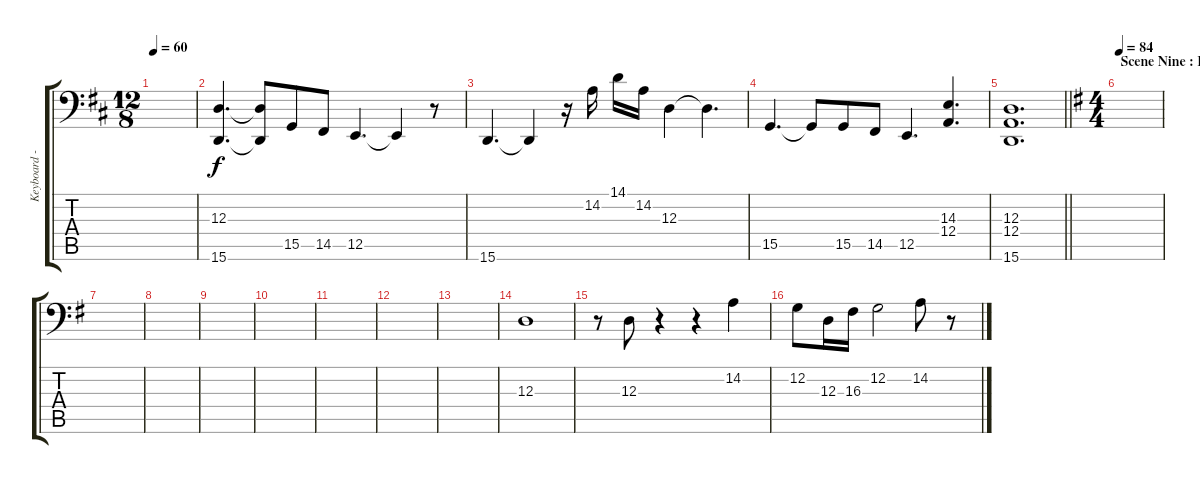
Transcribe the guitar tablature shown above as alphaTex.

\track ("Keyboard - Jordan Rudess" "Keyboard -") {instrument acousticgrandpiano}
\staff {score tabs}
\tuning (C3 G2 D2 A1 E1 B0) {hide}
\ts (12 8)
\tempo 60
\clef f4
\ks d
|
(12.3 15.6).4{d} (12.3{t} 15.6{t}).8 15.5.8 14.5.8 12.5.4{d} 12.5{t}.4 r.8 |
15.6.4{d} 15.6{t}.4 r.16 14.2.16 14.1.16 14.2.16 12.3.4 12.3{t}.4{d} |
15.5.4{d} 15.5{t}.8 15.5.8 14.5.8 12.5.4{d} (14.3 12.4).4{d} |
\barLineRight lightlight
(12.3 12.4 15.6).1{d} |
\ts (4 4)
\section ("" "Scene Nine : Finally Free")
\tempo 84
\ks g
|
|
|
|
|
|
|
|
12.3.1{instrument stringensemble1} |
r.8 12.3.8 r.4 r.4 14.2.4 |
12.2.8 12.3.16 16.3.16 12.2.2 14.2.8 r.8
